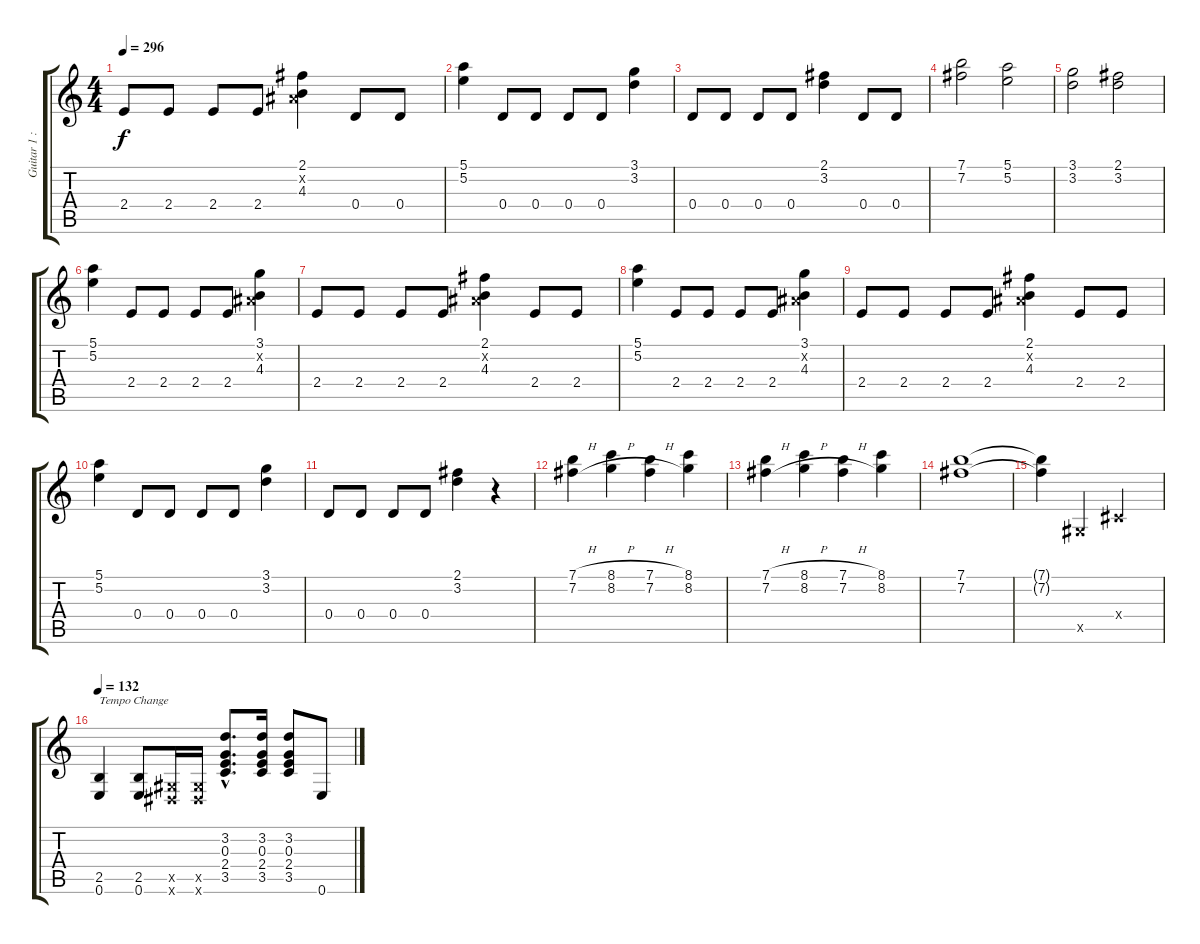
\track ("Guitar 1 : Kiko Loureiro" "Guitar 1 :") {instrument overdrivenguitar}
\staff {score tabs}
\tuning (E4 B3 G3 D3 A2 E2) {hide}
\ts (4 4)
\tempo 296
\clef g2
\ks c
2.4.8{dy f} 2.4.8 2.4.8 2.4.8 (2.1 -1.2{x} 4.3).4 0.4.8 0.4.8 |
(5.1 5.2).4 0.4.8 0.4.8 0.4.8 0.4.8 (3.1 3.2).4 |
0.4.8 0.4.8 0.4.8 0.4.8 (2.1 3.2).4 0.4.8 0.4.8 |
(7.1 7.2).2 (5.1 5.2).2 |
(3.1 3.2).2 (2.1 3.2).2 |
(5.1 5.2).4 2.4.8 2.4.8 2.4.8 2.4.8 (3.1 -1.2{x} 4.3).4 |
2.4.8 2.4.8 2.4.8 2.4.8 (2.1 -1.2{x} 4.3).4 2.4.8 2.4.8 |
(5.1 5.2).4 2.4.8 2.4.8 2.4.8 2.4.8 (3.1 -1.2{x} 4.3).4 |
2.4.8 2.4.8 2.4.8 2.4.8 (2.1 -1.2{x} 4.3).4 2.4.8 2.4.8 |
(5.1 5.2).4 0.4.8 0.4.8 0.4.8 0.4.8 (3.1 3.2).4 |
0.4.8 0.4.8 0.4.8 0.4.8 (2.1 3.2).4 r.4 |
(7.1{h} 7.2{h}).4 (8.1{h} 8.2{h}).4 (7.1{h} 7.2{h}).4 (8.1 8.2).4 |
(7.1{h} 7.2{h}).4 (8.1{h} 8.2{h}).4 (7.1{h} 7.2{h}).4 (8.1 8.2).4 |
(7.1 7.2).1 |
(7.1{t} 7.2{t}).4 -1.5{x}.4 -1.4{x}.2 |
\tempo 132
(2.5 0.6).4{txt "Tempo Change"} (2.5 0.6).8 (-1.5{x} -1.6{x}).16 (-1.5{x} -1.6{x}).16 (3.2{hac} 0.3{hac} 2.4{hac} 3.5{hac}).8{d} (3.2 0.3 2.4 3.5).16 (3.2 0.3 2.4 3.5).8 0.6.8
